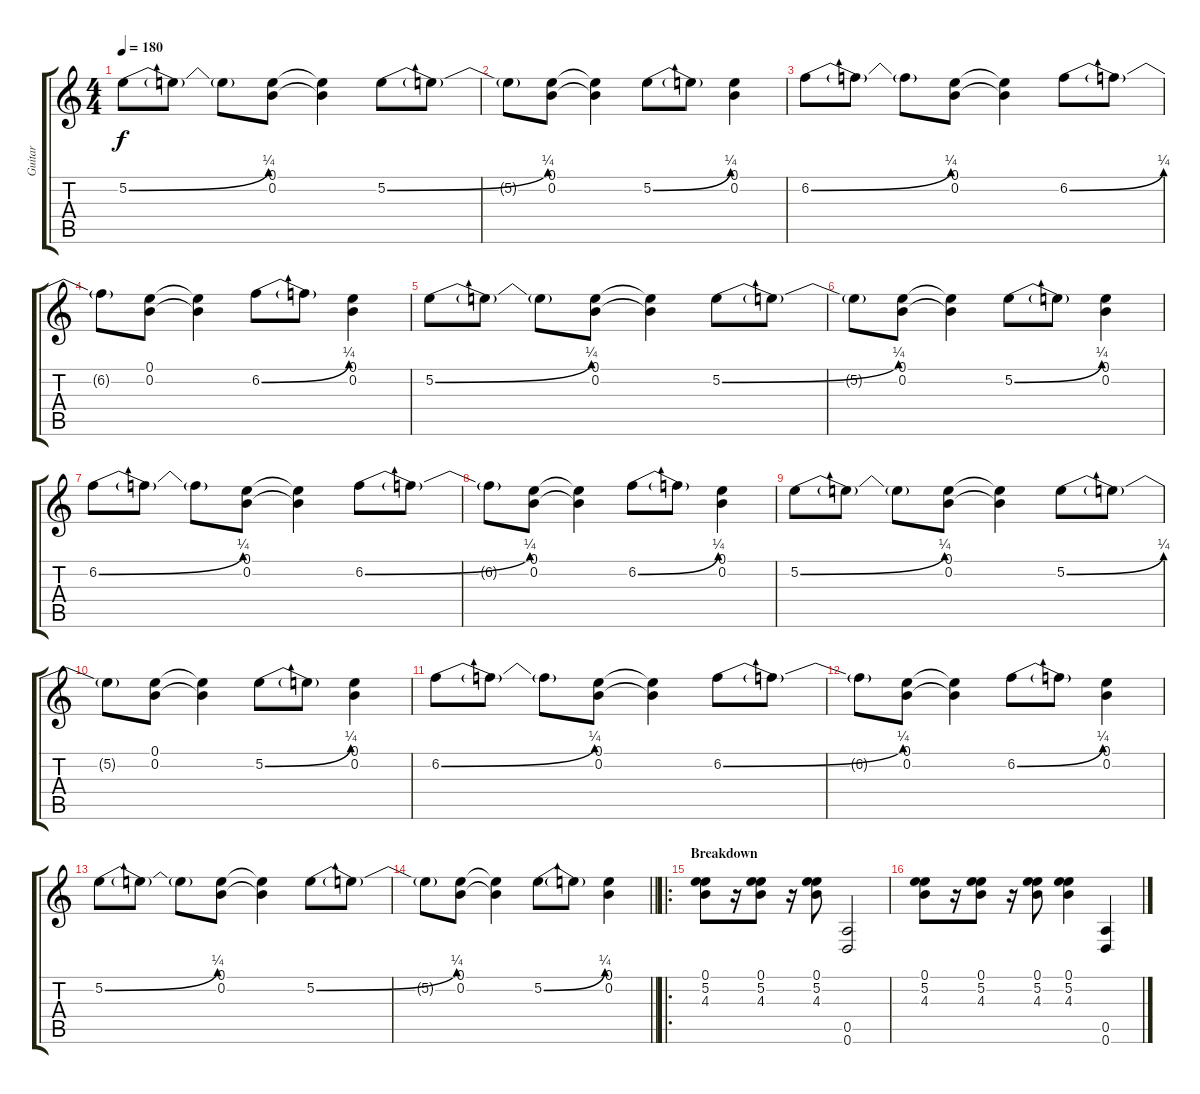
\track ("Guitar" "Guitar") {instrument distortionguitar}
\staff {score tabs}
\tuning (E4 B3 G3 D3 A2 D2) {hide}
\ts (4 4)
\tempo 180
\clef g2
\ks c
5.2{be (bend 0 0 60 1)}.8{dy f} 5.2{t}.8 5.2{t}.8 (0.1 0.2).8 (0.1{t} 0.2{t}).4 5.2{be (bend 0 0 60 1)}.8 5.2{t}.8 |
5.2{t}.8 (0.1 0.2).8 (0.1{t} 0.2{t}).4 5.2{be (bend 0 0 60 1)}.8 5.2{t}.8 (0.1 0.2).4 |
6.2{be (bend 0 0 60 1)}.8 6.2{t}.8 6.2{t}.8 (0.1 0.2).8 (0.1{t} 0.2{t}).4 6.2{be (bend 0 0 60 1)}.8 6.2{t}.8 |
6.2{t}.8 (0.1 0.2).8 (0.1{t} 0.2{t}).4 6.2{be (bend 0 0 60 1)}.8 6.2{t}.8 (0.1 0.2).4 |
5.2{be (bend 0 0 60 1)}.8 5.2{t}.8 5.2{t}.8 (0.1 0.2).8 (0.1{t} 0.2{t}).4 5.2{be (bend 0 0 60 1)}.8 5.2{t}.8 |
5.2{t}.8 (0.1 0.2).8 (0.1{t} 0.2{t}).4 5.2{be (bend 0 0 60 1)}.8 5.2{t}.8 (0.1 0.2).4 |
6.2{be (bend 0 0 60 1)}.8 6.2{t}.8 6.2{t}.8 (0.1 0.2).8 (0.1{t} 0.2{t}).4 6.2{be (bend 0 0 60 1)}.8 6.2{t}.8 |
6.2{t}.8 (0.1 0.2).8 (0.1{t} 0.2{t}).4 6.2{be (bend 0 0 60 1)}.8 6.2{t}.8 (0.1 0.2).4 |
5.2{be (bend 0 0 60 1)}.8 5.2{t}.8 5.2{t}.8 (0.1 0.2).8 (0.1{t} 0.2{t}).4 5.2{be (bend 0 0 60 1)}.8 5.2{t}.8 |
5.2{t}.8 (0.1 0.2).8 (0.1{t} 0.2{t}).4 5.2{be (bend 0 0 60 1)}.8 5.2{t}.8 (0.1 0.2).4 |
6.2{be (bend 0 0 60 1)}.8 6.2{t}.8 6.2{t}.8 (0.1 0.2).8 (0.1{t} 0.2{t}).4 6.2{be (bend 0 0 60 1)}.8 6.2{t}.8 |
6.2{t}.8 (0.1 0.2).8 (0.1{t} 0.2{t}).4 6.2{be (bend 0 0 60 1)}.8 6.2{t}.8 (0.1 0.2).4 |
5.2{be (bend 0 0 60 1)}.8 5.2{t}.8 5.2{t}.8 (0.1 0.2).8 (0.1{t} 0.2{t}).4 5.2{be (bend 0 0 60 1)}.8 5.2{t}.8 |
\barLineRight lightlight
5.2{t}.8 (0.1 0.2).8 (0.1{t} 0.2{t}).4 5.2{be (bend 0 0 60 1)}.8 5.2{t}.8 (0.1 0.2).4 |
\ro
\section ("" "Breakdown")
(0.1 5.2 4.3).8 r.16 (0.1 5.2 4.3).8 r.16 (0.1 5.2 4.3).8 (0.5 0.6).2 |
(0.1 5.2 4.3).8 r.16 (0.1 5.2 4.3).8 r.16 (0.1 5.2 4.3).8 (0.1 5.2 4.3).4 (0.5 0.6).4
